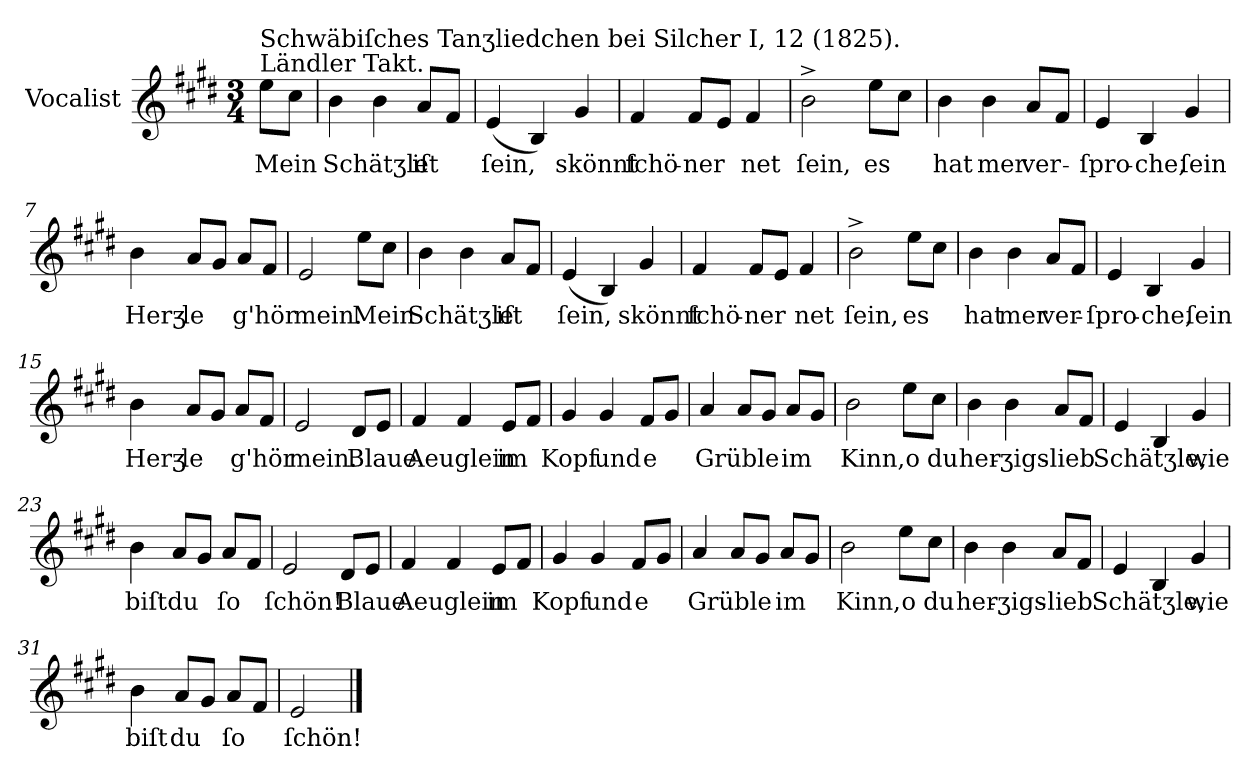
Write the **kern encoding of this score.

**kern	**text
*part1	*part1
*staff1	*staff1
*I"Vocalist	*
*k[f#c#g#d#]	*
*E:	*
*M3/4	*
=	=
!LO:TX:a:t=Ländler Takt.	!
!LO:TX:a:t=Schwäbiſches Tanʒliedchen bei Silcher I, 12 (1825).	!
8eeL	Mein
8cc#J	.
=1	=1
4b	Schätʒle
4b	.
8aL	iſt
8f#J	.
=2	=2
(4e	ſein,
4B)	.
4g#	skönnt
=3	=3
4f#	ſchö-
8f#L	-ner
8eJ	.
4f#	net
=4	=4
2b^	ſein,
8eeL	es
8cc#J	.
=5	=5
4b	hat
4b	mer
8aL	ver-
8f#J	.
=6	=6
4e	-ſpro-
4B	-che,
4g#	ſein
=7	=7
4b	Herʒ-
8aL	-le
8g#J	.
8aL	g'hör
8f#J	.
=8	=8
2e	mein.
8eeL	Mein
8cc#J	.
=9	=9
4b	Schätʒle
4b	.
8aL	iſt
8f#J	.
=10	=10
(4e	ſein,
4B)	.
4g#	skönnt
=11	=11
4f#	ſchö-
8f#L	-ner
8eJ	.
4f#	net
=12	=12
2b^	ſein,
8eeL	es
8cc#J	.
=13	=13
4b	hat
4b	mer
8aL	ver-
8f#J	.
=14	=14
4e	-ſpro-
4B	-che,
4g#	ſein
=15	=15
4b	Herʒ-
8aL	-le
8g#J	.
8aL	g'hör
8f#J	.
=16	=16
2e	mein.
8d#L	Blaue
8eJ	.
=17	=17
4f#	Aeuglein
4f#	.
8eL	im
8f#J	.
=18	=18
4g#	Kopf
4g#	und
8f#L	e
8g#J	.
=19	=19
4a	Grüble
8aL	.
8g#J	.
8aL	im
8g#J	.
=20	=20
2b	Kinn,
8eeL	o
8cc#J	du
=21	=21
4b	her-
4b	-ʒigs-
8aL	-lieb
8f#J	.
=22	=22
4e	Schätʒle,
4B	.
4g#	wie
=23	=23
4b	biſt
8aL	du
8g#J	.
8aL	ſo
8f#J	.
=24	=24
2e	ſchön!
8d#L	Blaue
8eJ	.
=25	=25
4f#	Aeuglein
4f#	.
8eL	im
8f#J	.
=26	=26
4g#	Kopf
4g#	und
8f#L	e
8g#J	.
=27	=27
4a	Grüble
8aL	.
8g#J	.
8aL	im
8g#J	.
=28	=28
2b	Kinn,
8eeL	o
8cc#J	du
=29	=29
4b	her-
4b	-ʒigs-
8aL	-lieb
8f#J	.
=30	=30
4e	Schätʒle,
4B	.
4g#	wie
=31	=31
4b	biſt
8aL	du
8g#J	.
8aL	ſo
8f#J	.
=32	=32
2e	ſchön!
==	==
*-	*-
